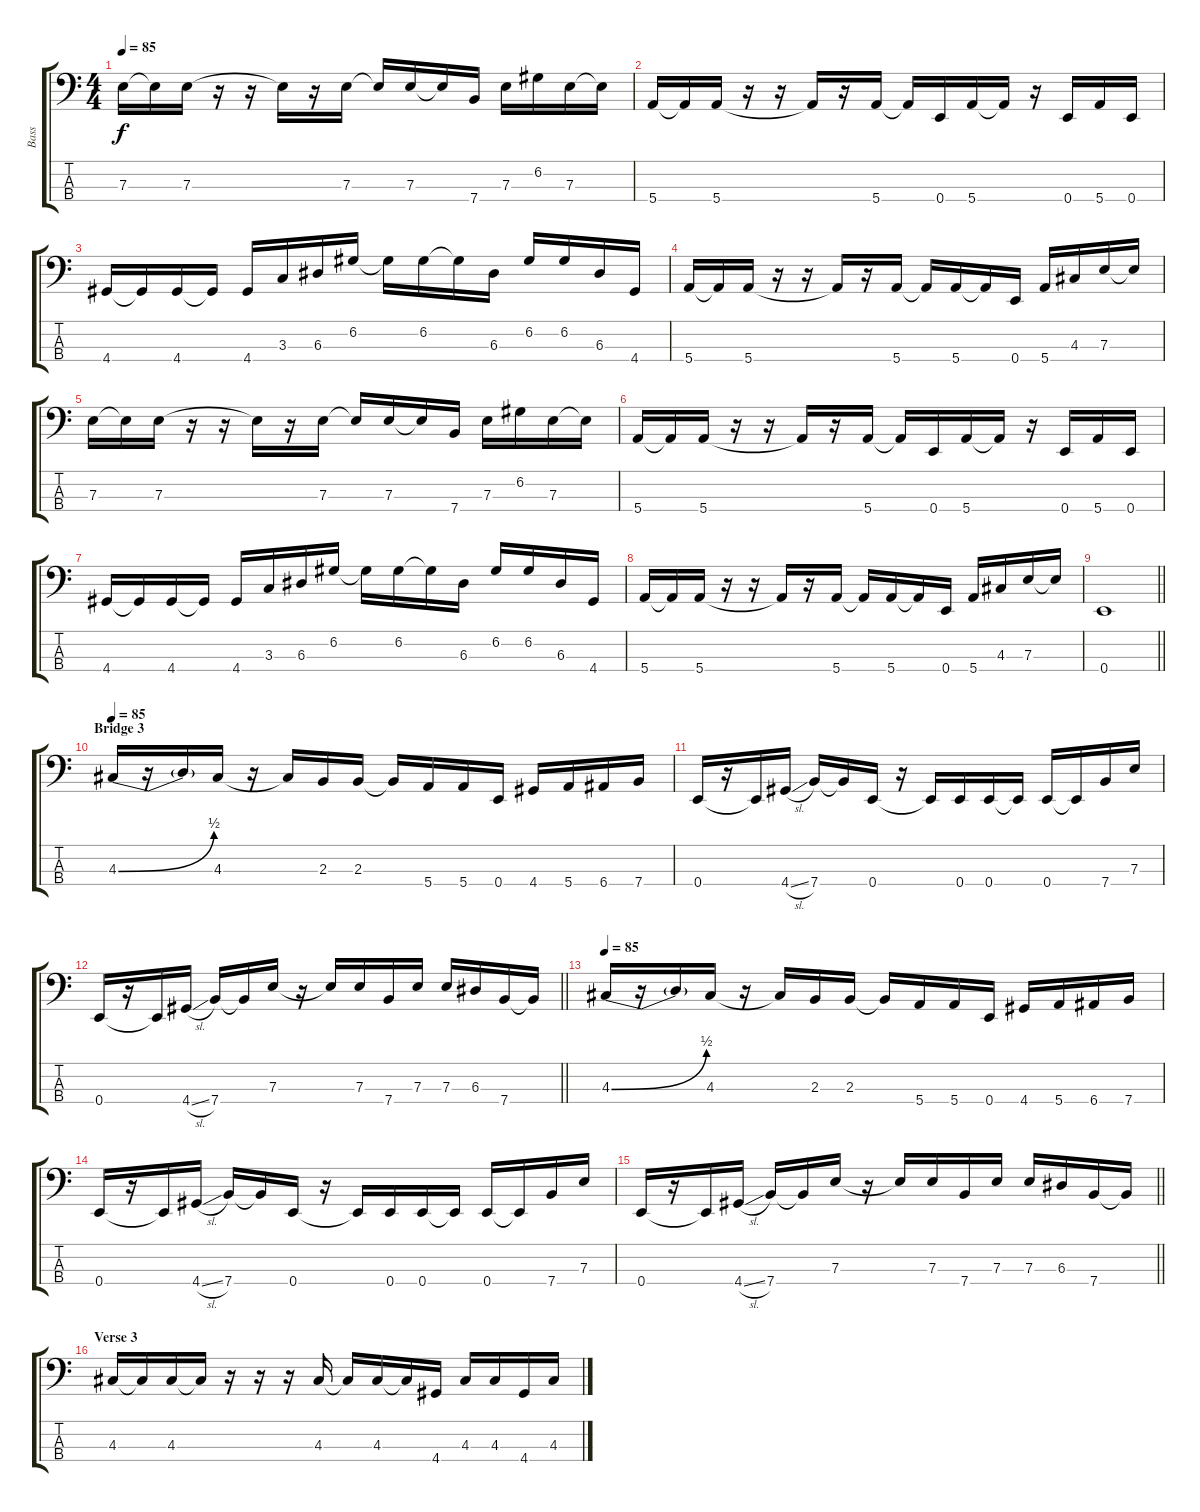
\track ("Bass" "Bass") {instrument electricbassfinger}
\staff {score tabs}
\tuning (G2 D2 A1 E1) {hide}
\ts (4 4)
\tempo 85
\clef f4
\ks c
7.3.16{dy f} 7.3{t}.16 7.3.16 r.16 r.16 7.3{t}.16 r.16 7.3.16 7.3{t}.16 7.3.16 7.3{t}.16 7.4.16 7.3.16 6.2.16 7.3.16 7.3{t}.16 |
5.4.16 5.4{t}.16 5.4.16 r.16 r.16 5.4{t}.16 r.16 5.4.16 5.4{t}.16 0.4.16 5.4.16 5.4{t}.16 r.16 0.4.16 5.4.16 0.4.16 |
4.4.16 4.4{t}.16 4.4.16 4.4{t}.16 4.4.16 3.3.16 6.3.16 6.2.16 6.2{t}.16 6.2.16 6.2{t}.16 6.3.16 6.2.16 6.2.16 6.3.16 4.4.16 |
5.4.16 5.4{t}.16 5.4.16 r.16 r.16 5.4{t}.16 r.16 5.4.16 5.4{t}.16 5.4.16 5.4{t}.16 0.4.16 5.4.16 4.3.16 7.3.16 7.3{t}.16 |
7.3.16 7.3{t}.16 7.3.16 r.16 r.16 7.3{t}.16 r.16 7.3.16 7.3{t}.16 7.3.16 7.3{t}.16 7.4.16 7.3.16 6.2.16 7.3.16 7.3{t}.16 |
5.4.16 5.4{t}.16 5.4.16 r.16 r.16 5.4{t}.16 r.16 5.4.16 5.4{t}.16 0.4.16 5.4.16 5.4{t}.16 r.16 0.4.16 5.4.16 0.4.16 |
4.4.16 4.4{t}.16 4.4.16 4.4{t}.16 4.4.16 3.3.16 6.3.16 6.2.16 6.2{t}.16 6.2.16 6.2{t}.16 6.3.16 6.2.16 6.2.16 6.3.16 4.4.16 |
5.4.16 5.4{t}.16 5.4.16 r.16 r.16 5.4{t}.16 r.16 5.4.16 5.4{t}.16 5.4.16 5.4{t}.16 0.4.16 5.4.16 4.3.16 7.3.16 7.3{t}.16 |
\barLineRight lightlight
0.4.1 |
\section ("" "Bridge 3")
\tempo 85
4.3{be (bend 0 0 60 2)}.16 r.16 4.3{t}.16 4.3.16 r.16 4.3{t}.16 2.3.16 2.3.16 2.3{t}.16 5.4.16 5.4.16 0.4.16 4.4.16 5.4.16 6.4.16 7.4.16 |
0.4.16 r.16 0.4{t}.16 4.4{sl}.16 7.4.16 7.4{t}.16 0.4.16 r.16 0.4{t}.16 0.4.16 0.4.16 0.4{t}.16 0.4.16 0.4{t}.16 7.4.16 7.3.16 |
\barLineRight lightlight
0.4.16 r.16 0.4{t}.16 4.4{sl}.16 7.4.16 7.4{t}.16 7.3.16 r.16 7.3{t}.16 7.3.16 7.4.16 7.3.16 7.3.16 6.3.16 7.4.16 7.4{t}.16 |
\tempo 85
4.3{be (bend 0 0 60 2)}.16 r.16 4.3{t}.16 4.3.16 r.16 4.3{t}.16 2.3.16 2.3.16 2.3{t}.16 5.4.16 5.4.16 0.4.16 4.4.16 5.4.16 6.4.16 7.4.16 |
0.4.16 r.16 0.4{t}.16 4.4{sl}.16 7.4.16 7.4{t}.16 0.4.16 r.16 0.4{t}.16 0.4.16 0.4.16 0.4{t}.16 0.4.16 0.4{t}.16 7.4.16 7.3.16 |
\barLineRight lightlight
0.4.16 r.16 0.4{t}.16 4.4{sl}.16 7.4.16 7.4{t}.16 7.3.16 r.16 7.3{t}.16 7.3.16 7.4.16 7.3.16 7.3.16 6.3.16 7.4.16 7.4{t}.16 |
\section ("" "Verse 3")
4.3.16 4.3{t}.16 4.3.16 4.3{t}.16 r.16 r.16 r.16 4.3.16 4.3{t}.16 4.3.16 4.3{t}.16 4.4.16 4.3.16 4.3.16 4.4.16 4.3.16
